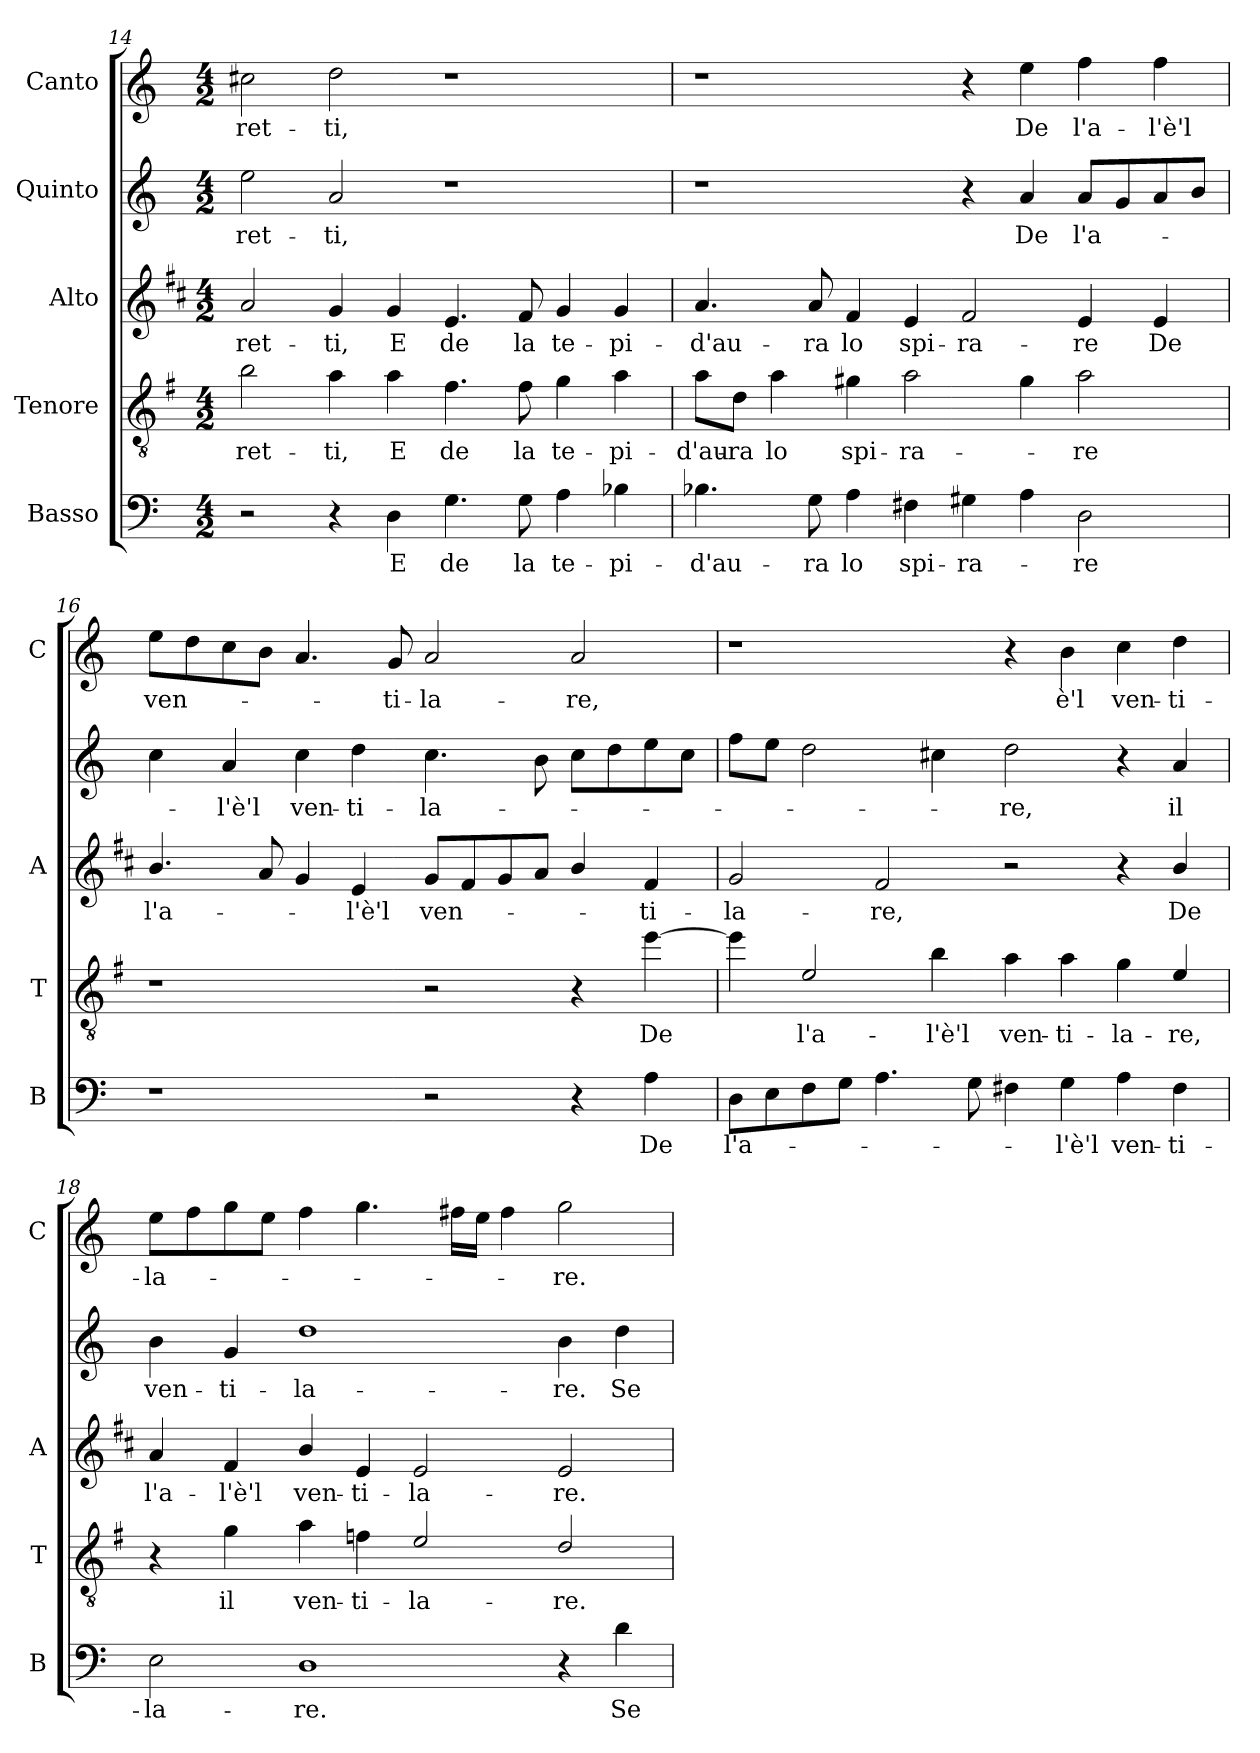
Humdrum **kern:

**kern	**text	**kern	**text	**kern	**text	**kern	**text	**kern	**text
*part5	*part5	*part4	*part4	*part3	*part3	*part2	*part2	*part1	*part1
*staff5	*staff5	*staff4	*staff4	*staff3	*staff3	*staff2	*staff2	*staff1	*staff1
*I"Basso	*	*I"Tenore	*	*I"Alto	*	*I"Quinto	*	*I"Canto	*
*I'B	*	*I'T	*	*I'A	*	*	*	*I'C	*
*clefF4	*	*clefGv2	*	*clefG2	*	*clefG2	*	*clefG2	*
*	*	*ITrd4c7	*	*ITrd1c2	*	*	*	*	*
*k[]	*	*k[]	*	*k[]	*	*k[]	*	*k[]	*
*C:	*	*C:	*	*C:	*	*C:	*	*C:	*
*M4/2	*	*M4/2	*	*M4/2	*	*M4/2	*	*M4/2	*
=14	=14	=14	=14	=14	=14	=14	=14	=14	=14
!	!	!	!LO:LY:b	!	!LO:LY:b	!	!LO:LY:b	!	!LO:LY:b
2r	.	2e\	-ret-	2g/	-ret-	2ee\	-ret-	2cc#X\	-ret-
!	!	!	!LO:LY:b	!	!LO:LY:b	!	!LO:LY:b	!	!LO:LY:b
4r	.	4d\	-ti,	4f/	-ti,	2a/	-ti,	2dd\	-ti,
!	!LO:LY:b	!	!LO:LY:b	!	!LO:LY:b	!	!	!	!
4D\	E	4d\	E	4f/	E	.	.	.	.
!	!LO:LY:b	!	!LO:LY:b	!	!LO:LY:b	!	!	!	!
4.G\	de	4.B\	de	4.d/	de	1r	.	1r	.
!	!LO:LY:b	!	!LO:LY:b	!	!LO:LY:b	!	!	!	!
8G\	la	8B\	la	8e/	la	.	.	.	.
!	!LO:LY:b	!	!LO:LY:b	!	!LO:LY:b	!	!	!	!
4A\	te-	4c\	te-	4f/	te-	.	.	.	.
!	!LO:LY:b	!	!LO:LY:b	!	!LO:LY:b	!	!	!	!
4B-X\	-pi-	4d\	-pi-	4f/	-pi-	.	.	.	.
!!LO:PB:g=z
=15	=15	=15	=15	=15	=15	=15	=15	=15	=15
!	!LO:LY:b	!	!LO:LY:b	!	!LO:LY:b	!	!	!	!
4.B-X\	-d'au-	8d\L	-d'au-	4.g/	-d'au-	1r	.	1r	.
!	!	!	!LO:LY:b	!	!	!	!	!	!
.	.	8G\J	-ra	.	.	.	.	.	.
!	!	!	!LO:LY:b	!	!	!	!	!	!
.	.	4d\	lo	.	.	.	.	.	.
!	!LO:LY:b	!	!	!	!LO:LY:b	!	!	!	!
8G\	-ra	.	.	8g/	-ra	.	.	.	.
!	!LO:LY:b	!	!LO:LY:b	!	!LO:LY:b	!	!	!	!
4A\	lo	4c#X\	spi-	4e/	lo	.	.	.	.
!	!LO:LY:b	!	!LO:LY:b	!	!LO:LY:b	!	!	!	!
4F#X\	spi-	2d\	-ra-	4d/	spi-	.	.	.	.
!	!LO:LY:b	!	!	!	!LO:LY:b	!	!	!	!
4G#X\	-ra-	.	.	2e/	-ra-	4r	.	4r	.
!	!	!	!	!	!	!	!LO:LY:b	!	!LO:LY:b
4A\	.	4c#\	.	.	.	4a/	De	4ee\	De
!	!LO:LY:b	!	!LO:LY:b	!	!LO:LY:b	!	!LO:LY:b	!	!LO:LY:b
2D\	-re	2d\	-re	4d/	-re	8a/L	l'a-	4ff\	l'a-
.	.	.	.	.	.	8g/	.	.	.
!	!	!	!	!	!LO:LY:b	!	!	!	!LO:LY:b
.	.	.	.	4d/	De	8a/	.	4ff\	-l'è'l
.	.	.	.	.	.	8b/J	.	.	.
=16	=16	=16	=16	=16	=16	=16	=16	=16	=16
!	!	!	!	!	!LO:LY:b	!	!	!	!LO:LY:b
1r	.	1r	.	4.a/	l'a-	4cc\	.	8ee\L	ven-
.	.	.	.	.	.	.	.	8dd\	.
!	!	!	!	!	!	!	!LO:LY:b	!	!
.	.	.	.	.	.	4a/	-l'è'l	8cc\	.
.	.	.	.	8g/	.	.	.	8b\J	.
!	!	!	!	!	!	!	!LO:LY:b	!	!
.	.	.	.	4f/	.	4cc\	ven-	4.a/	.
!	!	!	!	!	!LO:LY:b	!	!LO:LY:b	!	!
.	.	.	.	4d/	-l'è'l	4dd\	-ti-	.	.
!	!	!	!	!	!	!	!	!	!LO:LY:b
.	.	.	.	.	.	.	.	8g/	-ti-
!	!	!	!	!	!LO:LY:b	!	!LO:LY:b	!	!LO:LY:b
2r	.	2r	.	8f/L	ven-	4.cc\	-la-	2a/	-la-
.	.	.	.	8e/	.	.	.	.	.
.	.	.	.	8f/	.	.	.	.	.
.	.	.	.	8g/J	.	8b\	.	.	.
!	!	!	!	!	!	!	!	!	!LO:LY:b
4r	.	4r	.	4a/	.	8cc\L	.	2a/	-re,
.	.	.	.	.	.	8dd\	.	.	.
!	!LO:LY:b	!	!LO:LY:b	!	!LO:LY:b	!	!	!	!
4A\	De	[4a\	De	4e/	-ti-	8ee\	.	.	.
.	.	.	.	.	.	8cc\J	.	.	.
=17	=17	=17	=17	=17	=17	=17	=17	=17	=17
!	!LO:LY:b	!	!	!	!LO:LY:b	!	!	!	!
8D\L	l'a-	4a\]	.	2f/	-la-	8ff\L	.	1r	.
8E\	.	.	.	.	.	8ee\J	.	.	.
!	!	!	!LO:LY:b	!	!	!	!	!	!
8F\	.	2A/	l'a-	.	.	2dd\	.	.	.
8G\J	.	.	.	.	.	.	.	.	.
!	!	!	!	!	!LO:LY:b	!	!	!	!
4.A\	.	.	.	2e/	-re,	.	.	.	.
!	!	!	!LO:LY:b	!	!	!	!	!	!
.	.	4e\	-l'è'l	.	.	4cc#X\	.	.	.
8G\	.	.	.	.	.	.	.	.	.
!	!	!	!LO:LY:b	!	!	!	!LO:LY:b	!	!
4F#X\	.	4d\	ven-	2r	.	2dd\	-re,	4r	.
!	!LO:LY:b	!	!LO:LY:b	!	!	!	!	!	!LO:LY:b
4G\	-l'è'l	4d\	-ti-	.	.	.	.	4b\	è'l
!	!LO:LY:b	!	!LO:LY:b	!	!	!	!	!	!LO:LY:b
4A\	ven-	4c\	-la-	4r	.	4r	.	4cc\	ven-
!	!LO:LY:b	!	!LO:LY:b	!	!LO:LY:b	!	!LO:LY:b	!	!LO:LY:b
4F#\	-ti-	4A/	-re,	4a/	De	4a/	il	4dd\	-ti-
!!LO:LB:g=z
=18	=18	=18	=18	=18	=18	=18	=18	=18	=18
!	!LO:LY:b	!	!	!	!LO:LY:b	!	!LO:LY:b	!	!LO:LY:b
2E\	-la-	4r	.	4g/	l'a-	4b\	ven-	8ee\L	-la-
.	.	.	.	.	.	.	.	8ff\	.
!	!	!	!LO:LY:b	!	!LO:LY:b	!	!LO:LY:b	!	!
.	.	4c\	il	4e/	-l'è'l	4g/	-ti-	8gg\	.
.	.	.	.	.	.	.	.	8ee\J	.
!	!LO:LY:b	!	!LO:LY:b	!	!LO:LY:b	!	!LO:LY:b	!	!
1D	-re.	4d\	ven-	4a/	ven-	1dd	-la-	4ff\	.
!	!	!	!LO:LY:b	!	!LO:LY:b	!	!	!	!
.	.	4B-X\	-ti-	4d/	-ti-	.	.	4.gg\	.
!	!	!	!LO:LY:b	!	!LO:LY:b	!	!	!	!
.	.	2A/	-la-	2d/	-la-	.	.	.	.
.	.	.	.	.	.	.	.	16ff#X\LL	.
.	.	.	.	.	.	.	.	16ee\JJ	.
.	.	.	.	.	.	.	.	4ff#\	.
!	!	!	!LO:LY:b	!	!LO:LY:b	!	!LO:LY:b	!	!LO:LY:b
4r	.	2G/	-re.	2d/	-re.	4b\	-re.	2gg\	-re.
!	!LO:LY:b	!	!	!	!	!	!LO:LY:b	!	!
4d\	Se-	.	.	.	.	4dd\	Se-	.	.
=	=	=	=	=	=	=	=	=	=
*-	*-	*-	*-	*-	*-	*-	*-	*-	*-
